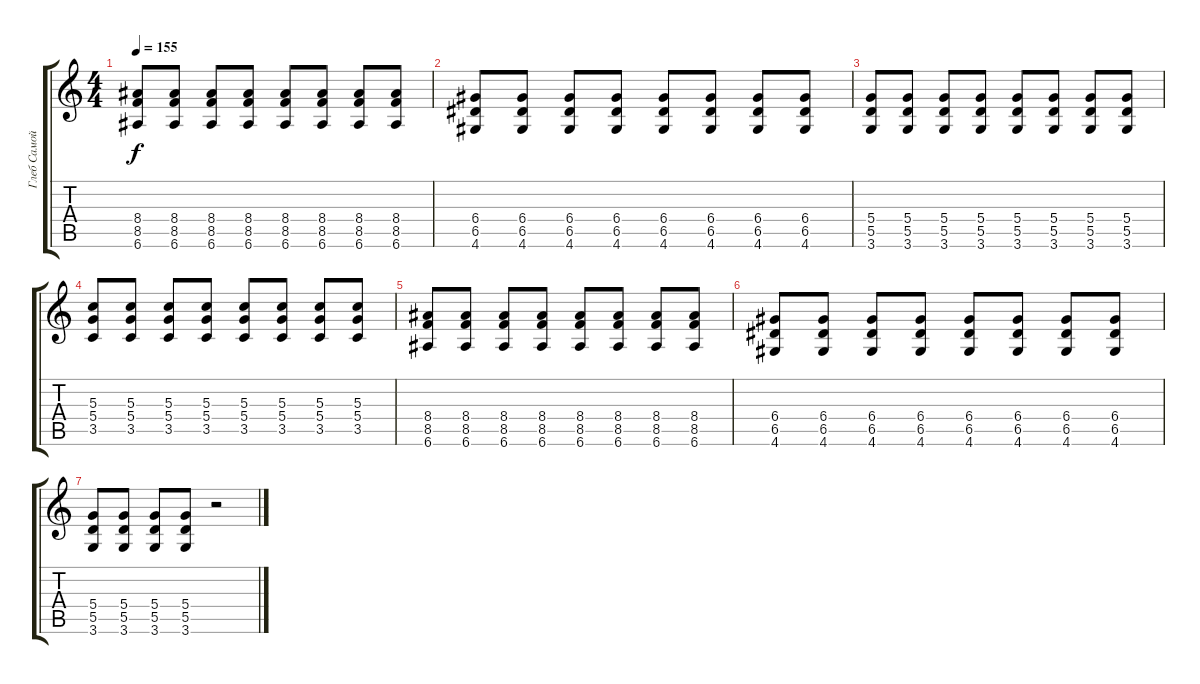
\track ("Глеб Самойлов (Gibson SG)" "Глеб Самой") {instrument distortionguitar}
\staff {score tabs}
\tuning (E4 B3 G3 D3 A2 E2) {hide}
\ts (4 4)
\tempo 155
\clef g2
\ks c
(8.4 8.5 6.6).8{dy f} (8.4 8.5 6.6).8 (8.4 8.5 6.6).8 (8.4 8.5 6.6).8 (8.4 8.5 6.6).8 (8.4 8.5 6.6).8 (8.4 8.5 6.6).8 (8.4 8.5 6.6).8 |
(6.4 6.5 4.6).8 (6.4 6.5 4.6).8 (6.4 6.5 4.6).8 (6.4 6.5 4.6).8 (6.4 6.5 4.6).8 (6.4 6.5 4.6).8 (6.4 6.5 4.6).8 (6.4 6.5 4.6).8 |
(5.4 5.5 3.6).8 (5.4 5.5 3.6).8 (5.4 5.5 3.6).8 (5.4 5.5 3.6).8 (5.4 5.5 3.6).8 (5.4 5.5 3.6).8 (5.4 5.5 3.6).8 (5.4 5.5 3.6).8 |
(5.3 5.4 3.5).8 (5.3 5.4 3.5).8 (5.3 5.4 3.5).8 (5.3 5.4 3.5).8 (5.3 5.4 3.5).8 (5.3 5.4 3.5).8 (5.3 5.4 3.5).8 (5.3 5.4 3.5).8 |
(8.4 8.5 6.6).8 (8.4 8.5 6.6).8 (8.4 8.5 6.6).8 (8.4 8.5 6.6).8 (8.4 8.5 6.6).8 (8.4 8.5 6.6).8 (8.4 8.5 6.6).8 (8.4 8.5 6.6).8 |
(6.4 6.5 4.6).8 (6.4 6.5 4.6).8 (6.4 6.5 4.6).8 (6.4 6.5 4.6).8 (6.4 6.5 4.6).8 (6.4 6.5 4.6).8 (6.4 6.5 4.6).8 (6.4 6.5 4.6).8 |
(5.4 5.5 3.6).8 (5.4 5.5 3.6).8 (5.4 5.5 3.6).8 (5.4 5.5 3.6).8 r.2
